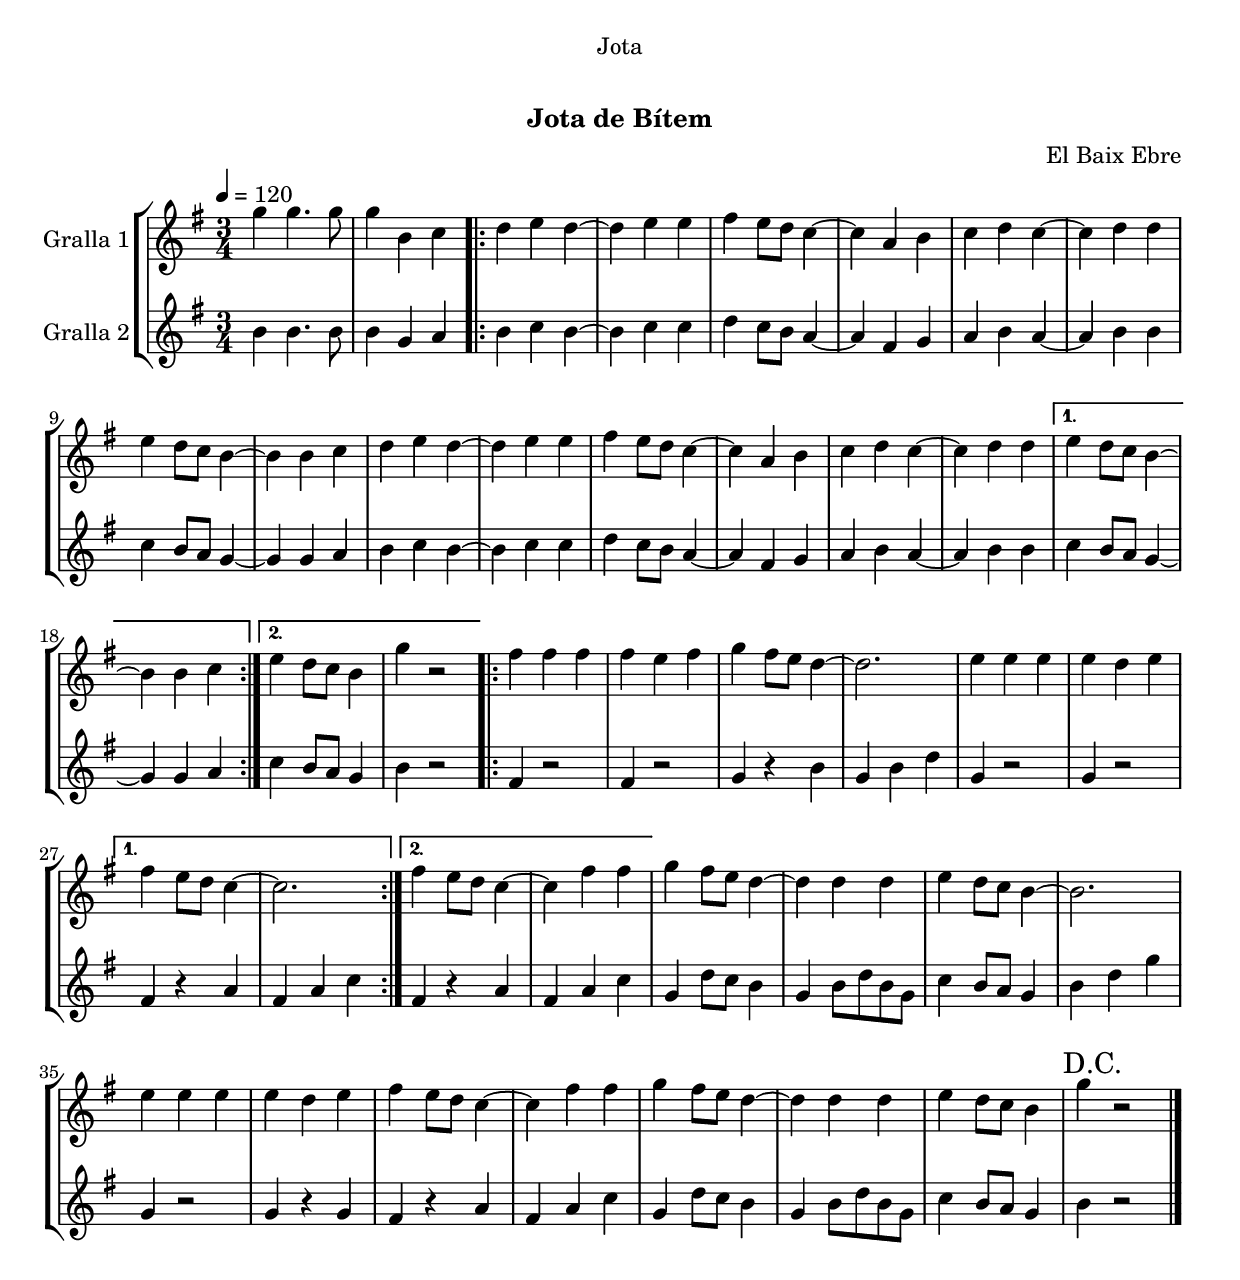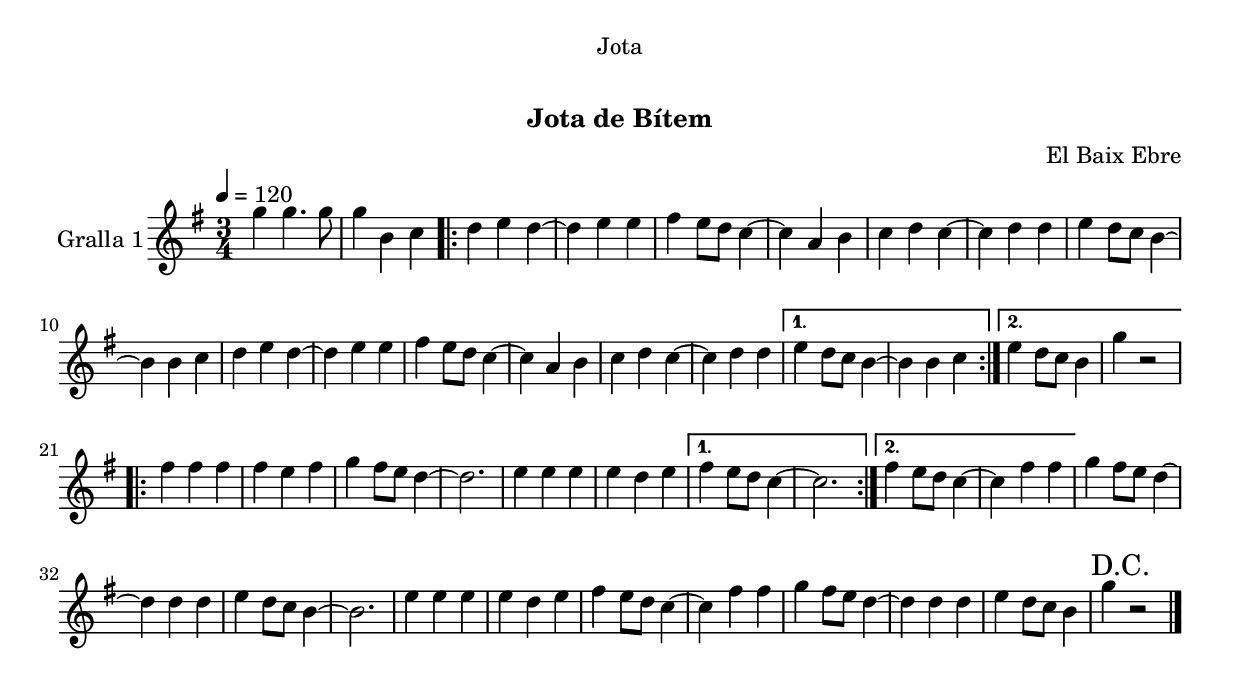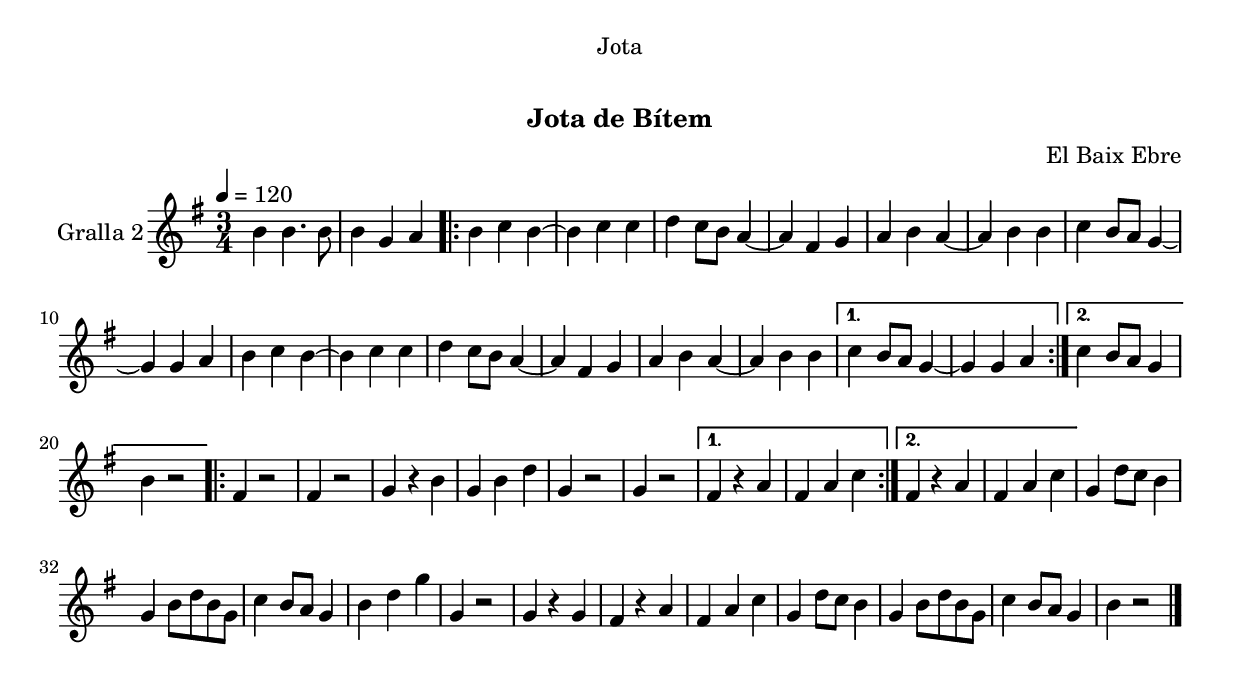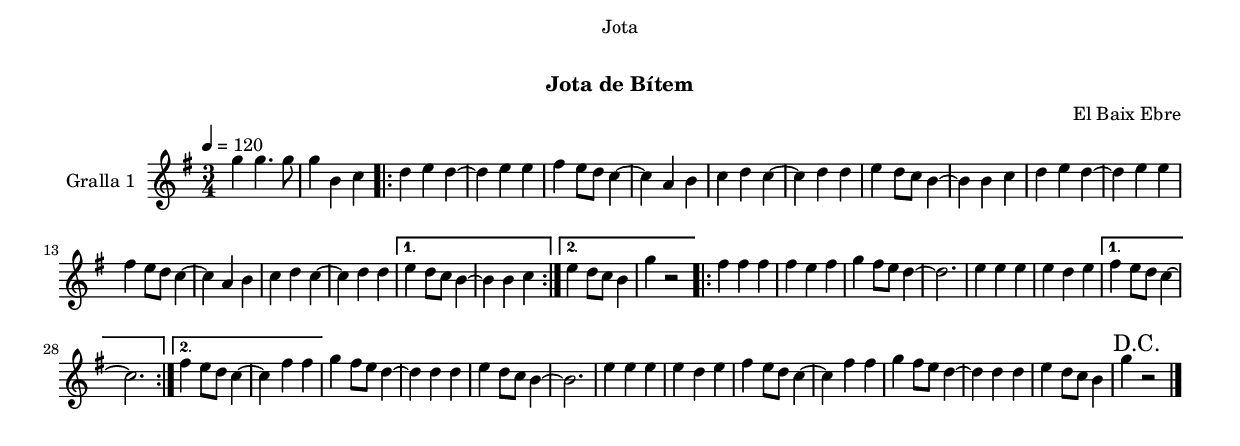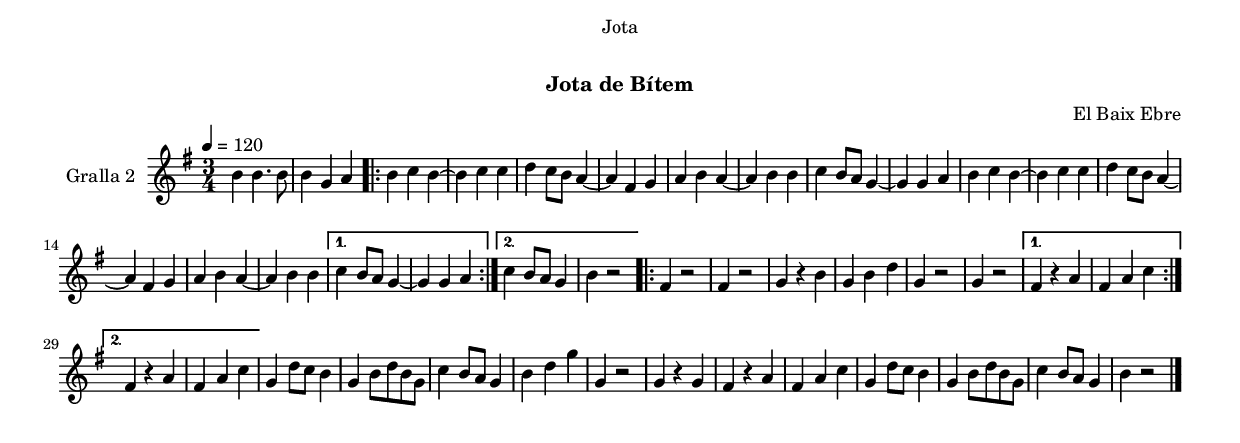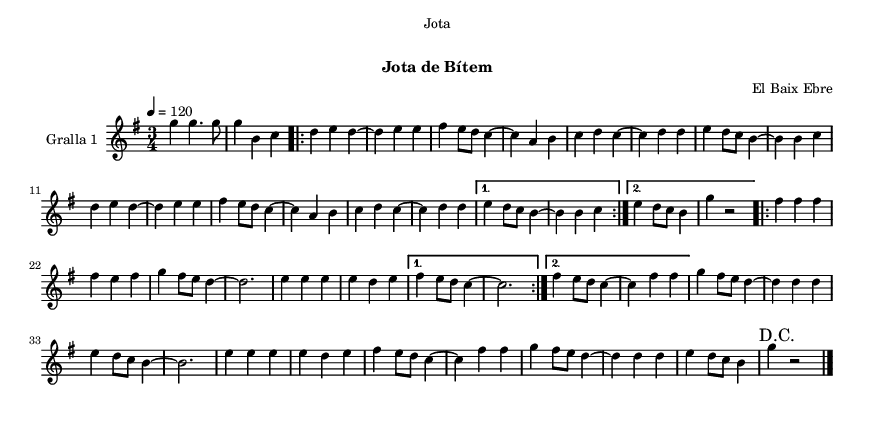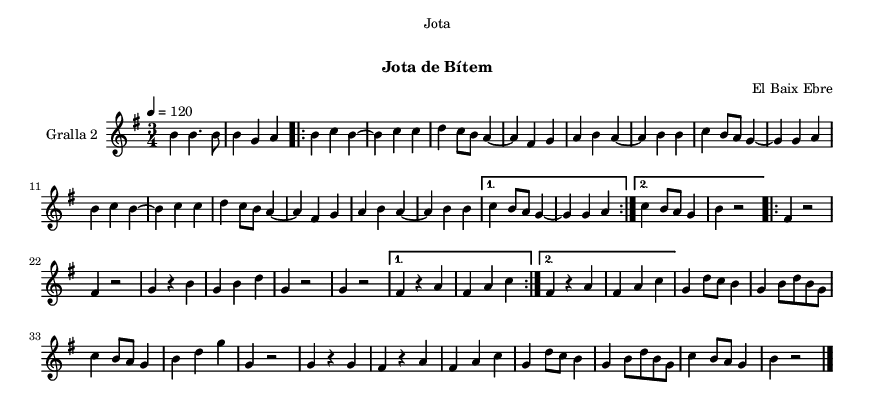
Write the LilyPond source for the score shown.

\version "2.16.0"

\header {
  dedication="Jota"
  title="   "
  subtitle="Jota de Bítem"
  subsubtitle=""
  poet=""
  meter=""
  piece=""
  composer="El Baix Ebre"
  arranger=""
  opus=""
  instrument=""
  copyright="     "
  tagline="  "
}

liniaroAa =
\relative g''
{
  \tempo 4=120
  \clef treble
  \key g \major
  \time 3/4
  g4 g4. g8  |
  g4 b, c  |
  \repeat volta 2 { d4 e d ~  |
  d4 e e  |
  %05
  fis4 e8 d c4 ~  |
  c4 a b  |
  c4 d c ~  |
  c4 d d  |
  e4 d8 c b4 ~  |
  %10
  b4 b c  |
  d4 e d ~  |
  d4 e e  |
  fis4 e8 d c4 ~  |
  c4 a b  |
  %15
  c4 d c ~  |
  c4 d d }
  \alternative { { e4 d8 c b4 ~  |
  b4 b c }
  { e4 d8 c b4  |
  %20
  g'4 r2 } }
  \repeat volta 2 { fis4 fis fis  |
  fis4 e fis  |
  g4 fis8 e d4 ~  |
  d2.  |
  %25
  e4 e e  |
  e4 d e }
  \alternative { { fis4 e8 d c4 ~  |
  c2. }
  { fis4 e8 d c4 ~  |
  %30
  c4 fis fis } }
  g4 fis8 e d4 ~  |
  d4 d d  |
  e4 d8 c b4 ~  |
  b2.  |
  %35
  e4 e e  |
  e4 d e  |
  fis4 e8 d c4 ~  |
  c4 fis fis  |
  g4 fis8 e d4 ~  |
  %40
  d4 d d  |
  e4 d8 c b4  |
  \mark "D.C." g'4 r2  \bar "|."
}

liniaroAb =
\relative b'
{
  \tempo 4=120
  \clef treble
  \key g \major
  \time 3/4
  b4 b4. b8  |
  b4 g a  |
  \repeat volta 2 { b4 c b ~  |
  b4 c c  |
  %05
  d4 c8 b a4 ~  |
  a4 fis g  |
  a4 b a ~  |
  a4 b b  |
  c4 b8 a g4 ~  |
  %10
  g4 g a  |
  b4 c b ~  |
  b4 c c  |
  d4 c8 b a4 ~  |
  a4 fis g  |
  %15
  a4 b a ~  |
  a4 b b }
  \alternative { { c4 b8 a g4 ~  |
  g4 g a }
  { c4 b8 a g4  |
  %20
  b4 r2 } }
  \repeat volta 2 { fis4 r2  |
  fis4 r2  |
  g4 r b  |
  g4 b d  |
  %25
  g,4 r2  |
  g4 r2 }
  \alternative { { fis4 r a  |
  fis4 a c }
  { fis,4 r a  |
  %30
  fis4 a c } }
  g4 d'8 c b4  |
  g4 b8 d b g  |
  c4 b8 a g4  |
  b4 d g  |
  %35
  g,4 r2  |
  g4 r g  |
  fis4 r a  |
  fis4 a c  |
  g4 d'8 c b4  |
  %40
  g4 b8 d b g  |
  c4 b8 a g4  |
  b4 r2  \bar "|."
}

\book {

\paper {
  print-page-number = false
  #(set-paper-size "a4")
  #(layout-set-staff-size 20)
}

\bookpart {
  \score {
    \new StaffGroup {
      \override Score.RehearsalMark #'self-alignment-X = #LEFT
      <<
        \new Staff \with {instrumentName = #"Gralla 1" } \liniaroAa
        \new Staff \with {instrumentName = #"Gralla 2" } \liniaroAb
      >>
    }
    \layout {}
  }\score { \unfoldRepeats
    \new StaffGroup {
      \override Score.RehearsalMark #'self-alignment-X = #LEFT
      <<
        \new Staff \with {instrumentName = #"Gralla 1" } \liniaroAa
        \new Staff \with {instrumentName = #"Gralla 2" } \liniaroAb
      >>
    }
    \midi {}
  }
}

\bookpart {
  \header {}
  \score {
    \new StaffGroup {
      \override Score.RehearsalMark #'self-alignment-X = #LEFT
      <<
        \new Staff \with {instrumentName = #"Gralla 1" } \liniaroAa
      >>
    }
    \layout {}
  }\score { \unfoldRepeats
    \new StaffGroup {
      \override Score.RehearsalMark #'self-alignment-X = #LEFT
      <<
        \new Staff \with {instrumentName = #"Gralla 1" } \liniaroAa
      >>
    }
    \midi {}
  }
}

\bookpart {
  \header {}
  \score {
    \new StaffGroup {
      \override Score.RehearsalMark #'self-alignment-X = #LEFT
      <<
        \new Staff \with {instrumentName = #"Gralla 2" } \liniaroAb
      >>
    }
    \layout {}
  }\score { \unfoldRepeats
    \new StaffGroup {
      \override Score.RehearsalMark #'self-alignment-X = #LEFT
      <<
        \new Staff \with {instrumentName = #"Gralla 2" } \liniaroAb
      >>
    }
    \midi {}
  }
}

}

\book {

\paper {
  print-page-number = false
  #(set-paper-size "a5landscape")
  #(layout-set-staff-size 16)
  #(define output-suffix "a5")
}

\bookpart {
  \header {}
  \score {
    \new StaffGroup {
      \override Score.RehearsalMark #'self-alignment-X = #LEFT
      <<
        \new Staff \with {instrumentName = #"Gralla 1" } \liniaroAa
      >>
    }
    \layout {}
  }
}

\bookpart {
  \header {}
  \score {
    \new StaffGroup {
      \override Score.RehearsalMark #'self-alignment-X = #LEFT
      <<
        \new Staff \with {instrumentName = #"Gralla 2" } \liniaroAb
      >>
    }
    \layout {}
  }
}

}

\book {

\paper {
  print-page-number = false
  #(set-paper-size "a6landscape")
  #(layout-set-staff-size 12)
  #(define output-suffix "a6")
}

\bookpart {
  \header {}
  \score {
    \new StaffGroup {
      \override Score.RehearsalMark #'self-alignment-X = #LEFT
      <<
        \new Staff \with {instrumentName = #"Gralla 1" } \liniaroAa
      >>
    }
    \layout {}
  }
}

\bookpart {
  \header {}
  \score {
    \new StaffGroup {
      \override Score.RehearsalMark #'self-alignment-X = #LEFT
      <<
        \new Staff \with {instrumentName = #"Gralla 2" } \liniaroAb
      >>
    }
    \layout {}
  }
}

}

